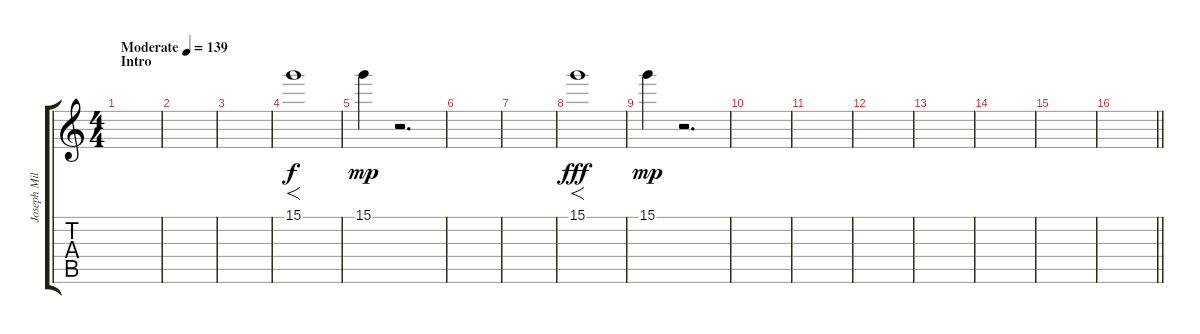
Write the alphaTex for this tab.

\track ("Joseph Milligan" "Joseph Mil") {instrument electricguitarjazz}
\staff {score tabs}
\tuning (E4 B3 G3 D3 A2 E2) {hide}
\ts (4 4)
\section ("" "Intro")
\tempo (139 "Moderate")
\clef g2
\ks c
|
|
|
15.1.1{f} |
15.1.4{dy mp} r.2{d} |
|
|
15.1.1{f dy fff} |
15.1.4{dy mp} r.2{d} |
|
|
|
|
|
|
\barLineRight lightlight
